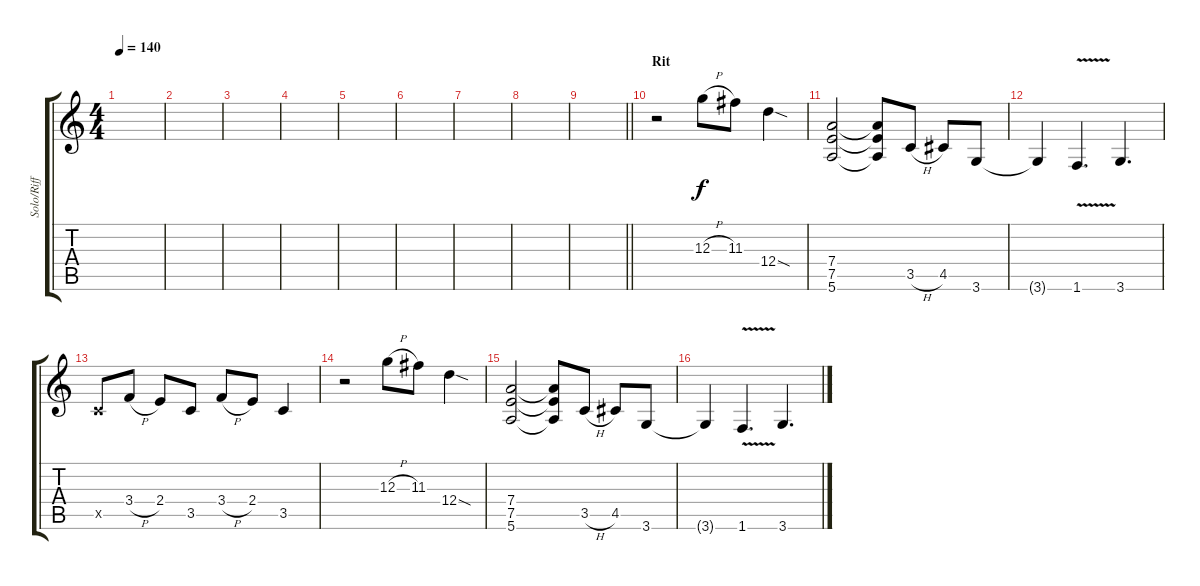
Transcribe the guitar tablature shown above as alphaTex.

\track ("Solo/Riff" "Solo/Riff") {instrument overdrivenguitar}
\staff {score tabs}
\tuning (E4 B3 G3 D3 A2 E2) {hide}
\ts (4 4)
\tempo 140
\clef g2
\ks c
|
|
|
|
|
|
|
|
\barLineRight lightlight
|
\section ("" "Rit")
r.2 12.3{h}.8 11.3.8 12.4{sod}.4 |
(7.4 7.5 5.6).2 (7.4{t} 7.5{t} 5.6{t}).8 3.5{h}.8 4.5.8 3.6.8 |
3.6{t}.4 1.6{v}.4{d} 3.6.4{d} |
3.5{x}.8 3.4{h}.8 2.4.8 3.5.8 3.4{h}.8 2.4.8 3.5.4 |
r.2 12.3{h}.8 11.3.8 12.4{sod}.4 |
(7.4 7.5 5.6).2 (7.4{t} 7.5{t} 5.6{t}).8 3.5{h}.8 4.5.8 3.6.8 |
3.6{t}.4 1.6{v}.4{d} 3.6.4{d}
